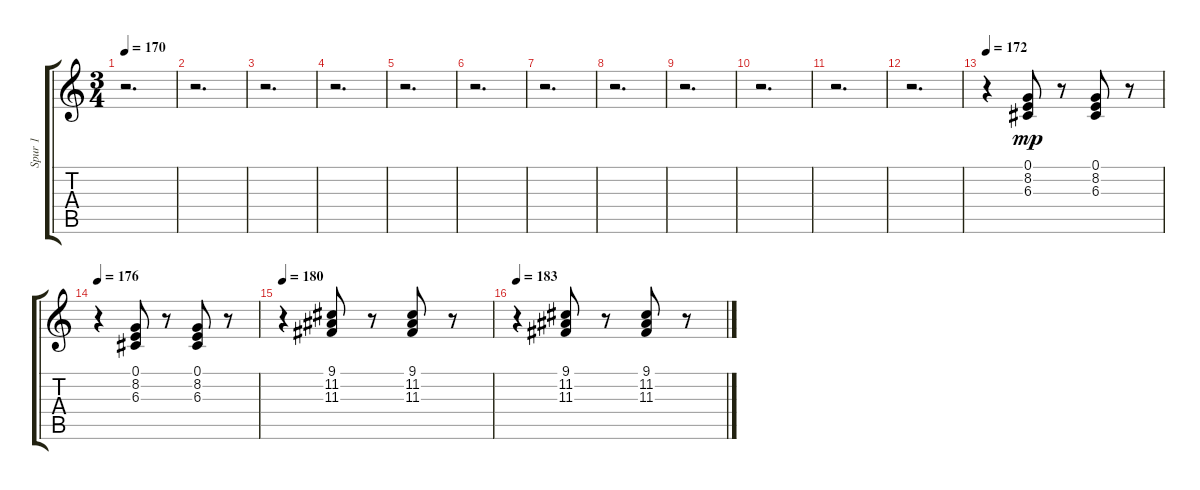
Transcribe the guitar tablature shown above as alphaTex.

\track ("Spur 1" "Spur 1") {instrument clarinet}
\staff {score tabs}
\tuning (E4 B3 G3 D3 A2 E2) {hide}
\ts (3 4)
\tempo 170
\clef g2
\ks c
r.2{d dy p} |
r.2{d} |
r.2{d} |
r.2{d} |
r.2{d} |
r.2{d} |
r.2{d} |
r.2{d} |
r.2{d} |
r.2{d} |
r.2{d} |
r.2{d} |
\tempo 172
r.4 (0.1 8.2 6.3).8{dy mp} r.8 (0.1 8.2 6.3).8 r.8 |
\tempo 176
r.4 (0.1 8.2 6.3).8 r.8 (0.1 8.2 6.3).8 r.8 |
\tempo 180
r.4 (9.1 11.2 11.3).8 r.8 (9.1 11.2 11.3).8 r.8 |
\tempo 183
r.4 (9.1 11.2 11.3).8 r.8 (9.1 11.2 11.3).8 r.8
